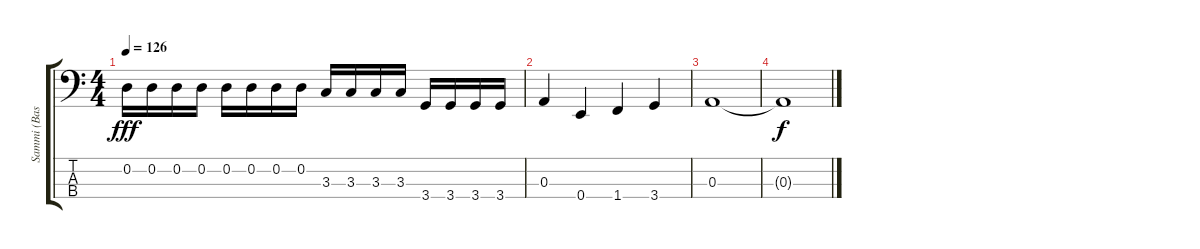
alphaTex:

\track ("Sammi (Bass Guitar)" "Sammi (Bas") {instrument electricbassfinger}
\staff {score tabs}
\tuning (G2 D2 A1 E1) {hide}
\ts (4 4)
\tempo 126
\clef f4
\ks c
0.2.16{dy fff} 0.2.16 0.2.16 0.2.16 0.2.16 0.2.16 0.2.16 0.2.16 3.3.16 3.3.16 3.3.16 3.3.16 3.4.16 3.4.16 3.4.16 3.4.16 |
0.3.4 0.4.4 1.4.4 3.4.4 |
0.3.1 |
0.3{t}.1{dy f}
